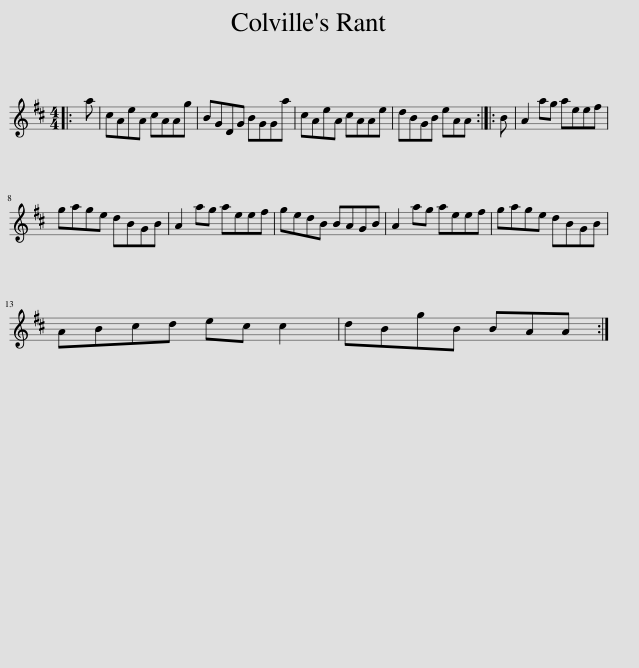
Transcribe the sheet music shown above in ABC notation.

X:1
L:1/8
M:4/4
I:linebreak $
K:D
V:1 treble
V:1
|: a | cAeA cAAg | BGDG BGGa | cAeA cAAe | dBGB eAA :: %5
 B | A2 ag aeef |$ gage dBGB | A2 ag aeef | gedB BAGB | %10
 A2 ag aeef | gage dBGB |$ ABcd ec c2 | dBgB BAA :| %14
